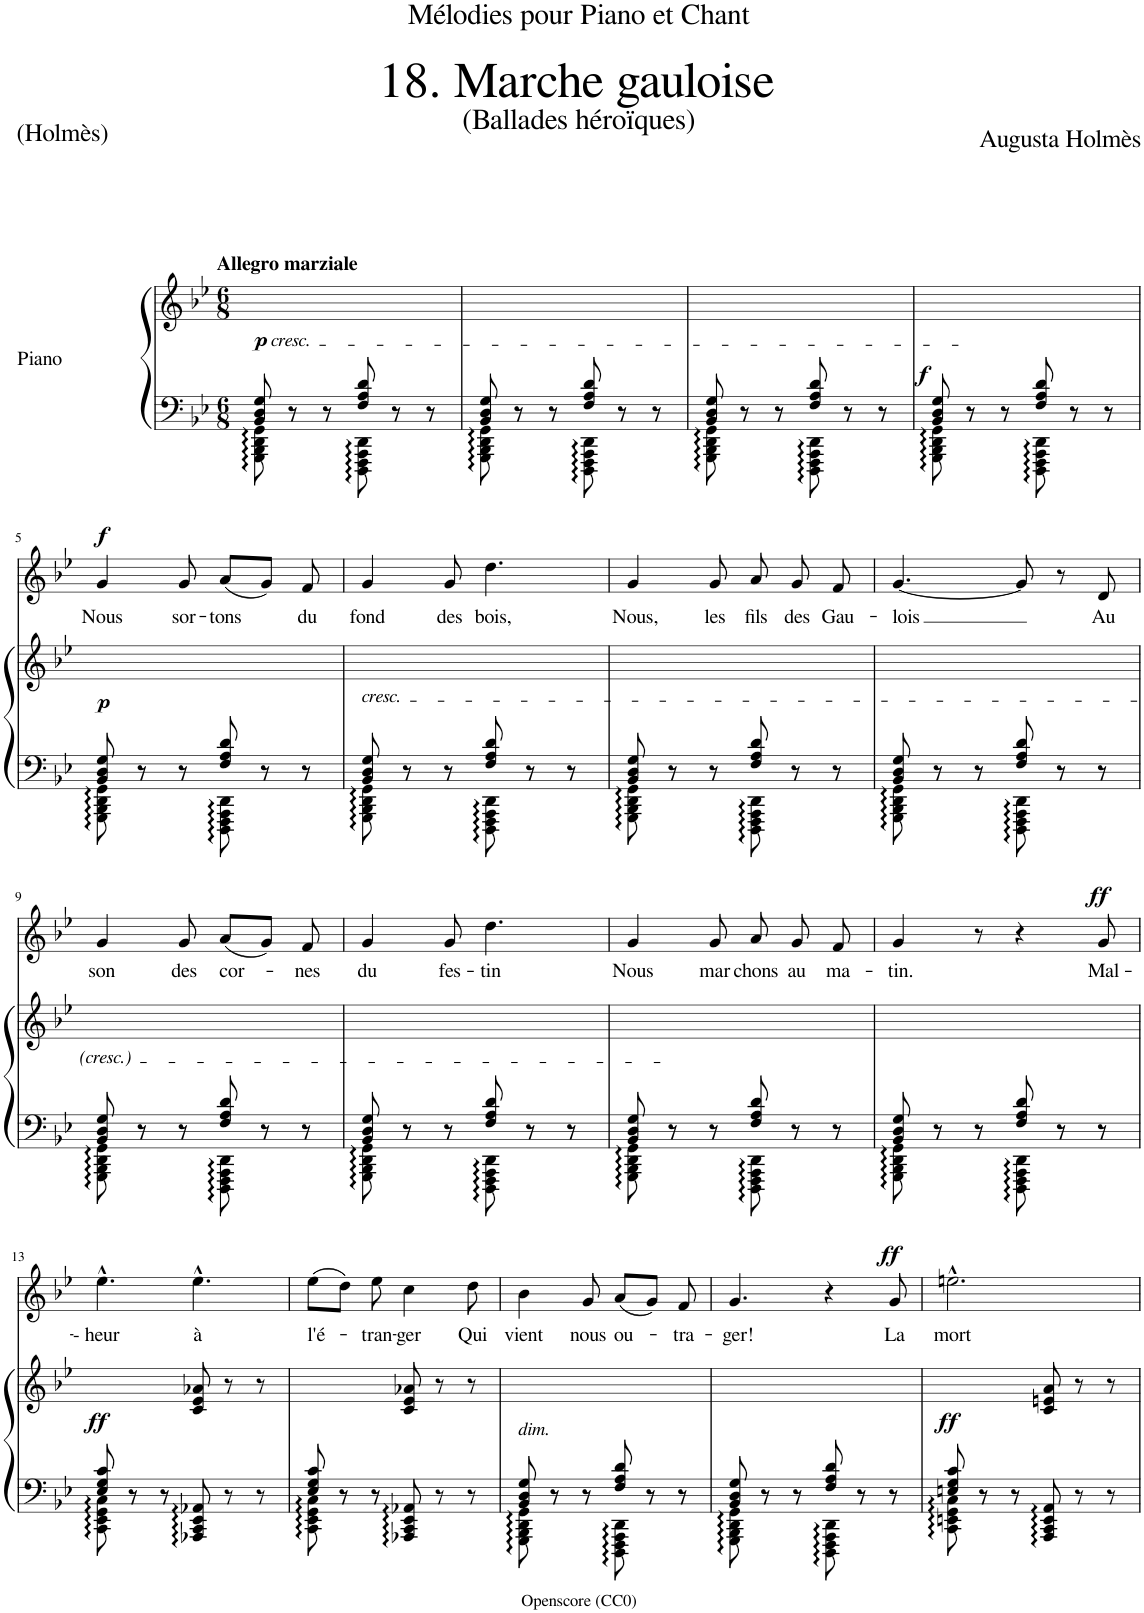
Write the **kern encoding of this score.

**kern	**kern	**dynam	**kern	**text	**dynam
*part2	*part2	*part2	*part1	*part1	*part1
*staff3	*staff2	*staff2/3	*staff1	*staff1	*staff1
*I"Piano	*	*	*I"Chant Voice	*	*
*I'Pno	*	*	*	*	*
*clefF4	*clefG2	*	*clefG2	*	*
*k[b-e-]	*k[b-e-]	*	*k[b-e-]	*	*
*M6/8	*M6/8	*	*M6/8	*	*
=1	=1	=1	=1	=1	=1
*^	*	*	*	*	*
!	!	!	!	!LO:TX:a:B:t=Allegro marziale	!	!
!	!	!LO:TX:b:i:t=cresc.	!	!	!	!
!	!	!	!LO:DY:b	!	!	!
8BB-/ 8D/ 8G/	8GGG\ 8BBB-\ 8DD\ 8GG\	8ryy	p	2.r	.	.
4ryy	8r	8r	.	.	.	.
.	8r	8r	.	.	.	.
8F/ 8A/ 8d/	8DDD\ 8FFF\ 8AAA\ 8DD\	8ryy	.	.	.	.
4ryy	8r	8r	.	.	.	.
.	8r	8r	.	.	.	.
=2	=2	=2	=2	=2	=2	=2
8BB-/ 8D/ 8G/	8GGG\ 8BBB-\ 8DD\ 8GG\	8ryy	.	2.r	.	.
4ryy	8r	8r	.	.	.	.
.	8r	8r	.	.	.	.
8F/ 8A/ 8d/	8DDD\ 8FFF\ 8AAA\ 8DD\	8ryy	.	.	.	.
4ryy	8r	8r	.	.	.	.
.	8r	8r	.	.	.	.
=3	=3	=3	=3	=3	=3	=3
8BB-/ 8D/ 8G/	8GGG\ 8BBB-\ 8DD\ 8GG\	8ryy	.	2.r	.	.
4ryy	8r	8r	.	.	.	.
.	8r	8r	.	.	.	.
8F/ 8A/ 8d/	8DDD\ 8FFF\ 8AAA\ 8DD\	8ryy	.	.	.	.
4ryy	8r	8r	.	.	.	.
.	8r	8r	.	.	.	.
=4	=4	=4	=4	=4	=4	=4
!	!	!	!LO:DY:b	!	!	!
8BB-/ 8D/ 8G/	8GGG\ 8BBB-\ 8DD\ 8GG\	8ryy	f	2.r	.	.
4ryy	8r	8r	.	.	.	.
.	8r	8r	.	.	.	.
8F/ 8A/ 8d/	8DDD\ 8FFF\ 8AAA\ 8DD\	8ryy	.	.	.	.
4ryy	8r	8r	.	.	.	.
.	8r	8r	.	.	.	.
!!LO:LB:g=z
=5	=5	=5	=5	=5	=5	=5
!	!	!	!LO:DY:b	!	!LO:LY:b	!LO:DY:a
8BB-/ 8D/ 8G/	8GGG\ 8BBB-\ 8DD\ 8GG\	8ryy	p	4g/	Nous	f
4ryy	8r	8r	.	.	.	.
!	!	!	!	!	!LO:LY:b	!
.	8r	8r	.	8g/	sor-	.
!	!	!	!	!	!LO:LY:b	!
8F/ 8A/ 8d/	8DDD\ 8FFF\ 8AAA\ 8DD\	8ryy	.	(8a/L	-tons	.
4ryy	8r	8r	.	8g/J)	.	.
!	!	!	!	!	!LO:LY:b	!
.	8r	8r	.	8f/	du	.
=6	=6	=6	=6	=6	=6	=6
!	!	!LO:TX:b:i:t=cresc.	!	!	!	!
!	!	!	!	!	!LO:LY:b	!
8BB-/ 8D/ 8G/	8GGG\ 8BBB-\ 8DD\ 8GG\	8ryy	.	4g/	fond	.
4ryy	8r	8r	.	.	.	.
!	!	!	!	!	!LO:LY:b	!
.	8r	8r	.	8g/	des	.
!	!	!	!	!	!LO:LY:b	!
8F/ 8A/ 8d/	8DDD\ 8FFF\ 8AAA\ 8DD\	8ryy	.	4.dd\	bois,	.
4ryy	8r	8r	.	.	.	.
.	8r	8r	.	.	.	.
=7	=7	=7	=7	=7	=7	=7
!	!	!	!	!	!LO:LY:b	!
8BB-/ 8D/ 8G/	8GGG\ 8BBB-\ 8DD\ 8GG\	8ryy	.	4g/	Nous,	.
4ryy	8r	8r	.	.	.	.
!	!	!	!	!	!LO:LY:b	!
.	8r	8r	.	8g/	les	.
!	!	!	!	!	!LO:LY:b	!
8F/ 8A/ 8d/	8DDD\ 8FFF\ 8AAA\ 8DD\	8ryy	.	8a/	fils	.
!	!	!	!	!	!LO:LY:b	!
4ryy	8r	8r	.	8g/	des	.
!	!	!	!	!	!LO:LY:b	!
.	8r	8r	.	8f/	Gau-	.
=8	=8	=8	=8	=8	=8	=8
!	!	!	!	!	!LO:LY:b	!
8BB-/ 8D/ 8G/	8GGG\ 8BBB-\ 8DD\ 8GG\	8ryy	.	[4.g/	-lois	.
4ryy	8r	8r	.	.	.	.
.	8r	8r	.	.	.	.
8F/ 8A/ 8d/	8DDD\ 8FFF\ 8AAA\ 8DD\	8ryy	.	8g/]	.	.
4ryy	8r	8r	.	8r	.	.
!	!	!	!	!	!LO:LY:b	!
.	8r	8r	.	8d/	Au	.
!!LO:LB:g=z
=9	=9	=9	=9	=9	=9	=9
!	!	!	!	!	!LO:LY:b	!
8BB-/ 8D/ 8G/	8GGG\ 8BBB-\ 8DD\ 8GG\	8ryy	.	4g/	son	.
4ryy	8r	8r	.	.	.	.
!	!	!	!	!	!LO:LY:b	!
.	8r	8r	.	8g/	des	.
!	!	!	!	!	!LO:LY:b	!
8F/ 8A/ 8d/	8DDD\ 8FFF\ 8AAA\ 8DD\	8ryy	.	(8a/L	cor-	.
4ryy	8r	8r	.	8g/J)	.	.
!	!	!	!	!	!LO:LY:b	!
.	8r	8r	.	8f/	-nes	.
=10	=10	=10	=10	=10	=10	=10
!	!	!	!	!	!LO:LY:b	!
8BB-/ 8D/ 8G/	8GGG\ 8BBB-\ 8DD\ 8GG\	8ryy	.	4g/	du	.
4ryy	8r	8r	.	.	.	.
!	!	!	!	!	!LO:LY:b	!
.	8r	8r	.	8g/	fes-	.
!	!	!	!	!	!LO:LY:b	!
8F/ 8A/ 8d/	8DDD\ 8FFF\ 8AAA\ 8DD\	8ryy	.	4.dd\	-tin	.
4ryy	8r	8r	.	.	.	.
.	8r	8r	.	.	.	.
=11	=11	=11	=11	=11	=11	=11
!	!	!	!	!	!LO:LY:b	!
8BB-/ 8D/ 8G/	8GGG\ 8BBB-\ 8DD\ 8GG\	8ryy	.	4g/	Nous	.
4ryy	8r	8r	.	.	.	.
!	!	!	!	!	!LO:LY:b	!
.	8r	8r	.	8g/	mar-	.
!	!	!	!	!	!LO:LY:b	!
8F/ 8A/ 8d/	8DDD\ 8FFF\ 8AAA\ 8DD\	8ryy	.	8a/	-chons	.
!	!	!	!	!	!LO:LY:b	!
4ryy	8r	8r	.	8g/	au	.
!	!	!	!	!	!LO:LY:b	!
.	8r	8r	.	8f/	ma-	.
=12	=12	=12	=12	=12	=12	=12
!	!	!	!	!	!LO:LY:b	!
8BB-/ 8D/ 8G/	8GGG\ 8BBB-\ 8DD\ 8GG\	8ryy	.	4g/	-tin.	.
4ryy	8r	8r	.	.	.	.
.	8r	8r	.	8r	.	.
8F/ 8A/ 8d/	8DDD\ 8FFF\ 8AAA\ 8DD\	8ryy	.	4r	.	.
4ryy	8r	8r	.	.	.	.
!	!	!	!	!	!LO:LY:b	!LO:DY:a
.	8r	8r	.	8g/	Mal-	ff
!!LO:LB:g=z
=13	=13	=13	=13	=13	=13	=13
!	!	!	!LO:DY:b	!	!LO:LY:b	!
8E-/ 8G/ 8c/	8CC\ 8EE-\ 8GG\ 8C\	8ryy	ff	4.ee-^^\	-- heur	.
2ryy	8r	8r	.	.	.	.
.	8r	8r	.	.	.	.
!	!	!	!	!	!LO:LY:b	!
.	8AAA-X/ 8CC/ 8EE-/ 8AA-X/	8c/ 8e-/ 8a-X/	.	4.ee-^^\	à	.
.	8r	8r	.	.	.	.
8ryy	8r	8r	.	.	.	.
=14	=14	=14	=14	=14	=14	=14
!	!	!	!	!	!LO:LY:b	!
8E-/ 8G/ 8c/	8CC\ 8EE-\ 8GG\ 8C\	8ryy	.	(8ee-\L	l'é-	.
2ryy	8r	8r	.	8dd\J)	.	.
!	!	!	!	!	!LO:LY:b	!
.	8r	8r	.	8ee-\	-tran-	.
!	!	!	!	!	!LO:LY:b	!
.	8AAA-X/ 8CC/ 8EE-/ 8AA-X/	8c/ 8e-/ 8a-X/	.	4cc\	-ger	.
.	8r	8r	.	.	.	.
!	!	!	!	!	!LO:LY:b	!
8ryy	8r	8r	.	8dd\	Qui	.
=15	=15	=15	=15	=15	=15	=15
!	!	!LO:TX:b:i:t=dim.	!	!	!	!
!	!	!	!	!	!LO:LY:b	!
8BB-/ 8D/ 8G/	8GGG\ 8BBB-\ 8DD\ 8GG\	8ryy	.	4b-\	vient	.
4ryy	8r	8r	.	.	.	.
!	!	!	!	!	!LO:LY:b	!
.	8r	8r	.	8g/	-nous	.
!	!	!	!	!	!LO:LY:b	!
8F/ 8A/ 8d/	8DDD\ 8FFF\ 8AAA\ 8DD\	8ryy	.	(8a/L	ou-	.
4ryy	8r	8r	.	8g/J)	.	.
!	!	!	!	!	!LO:LY:b	!
.	8r	8r	.	8f/	-tra-	.
=16	=16	=16	=16	=16	=16	=16
!	!	!	!	!	!LO:LY:b	!
8BB-/ 8D/ 8G/	8GGG\ 8BBB-\ 8DD\ 8GG\	8ryy	.	4.g/	-ger!	.
4ryy	8r	8r	.	.	.	.
.	8r	8r	.	.	.	.
8F/ 8A/ 8d/	8DDD\ 8FFF\ 8AAA\ 8DD\	8ryy	.	4r	.	.
4ryy	8r	8r	.	.	.	.
!	!	!	!	!	!LO:LY:b	!LO:DY:a
.	8r	8r	.	8g/	La	ff
=17	=17	=17	=17	=17	=17	=17
!	!	!	!LO:DY:b	!	!LO:LY:b	!
8En/ 8G/ 8c/	8CC\ 8EEn\ 8GG\ 8C\	8ryy	ff	2.een^^\	mort	.
2ryy	8r	8r	.	.	.	.
.	8r	8r	.	.	.	.
.	8AAA/ 8CC/ 8EE/ 8AA/	8c/ 8en/ 8a/	.	.	.	.
.	8r	8r	.	.	.	.
8ryy	8r	8r	.	.	.	.
*v	*v	*	*	*	*	*
=	=	=	=	=	=
*-	*-	*-	*-	*-	*-
